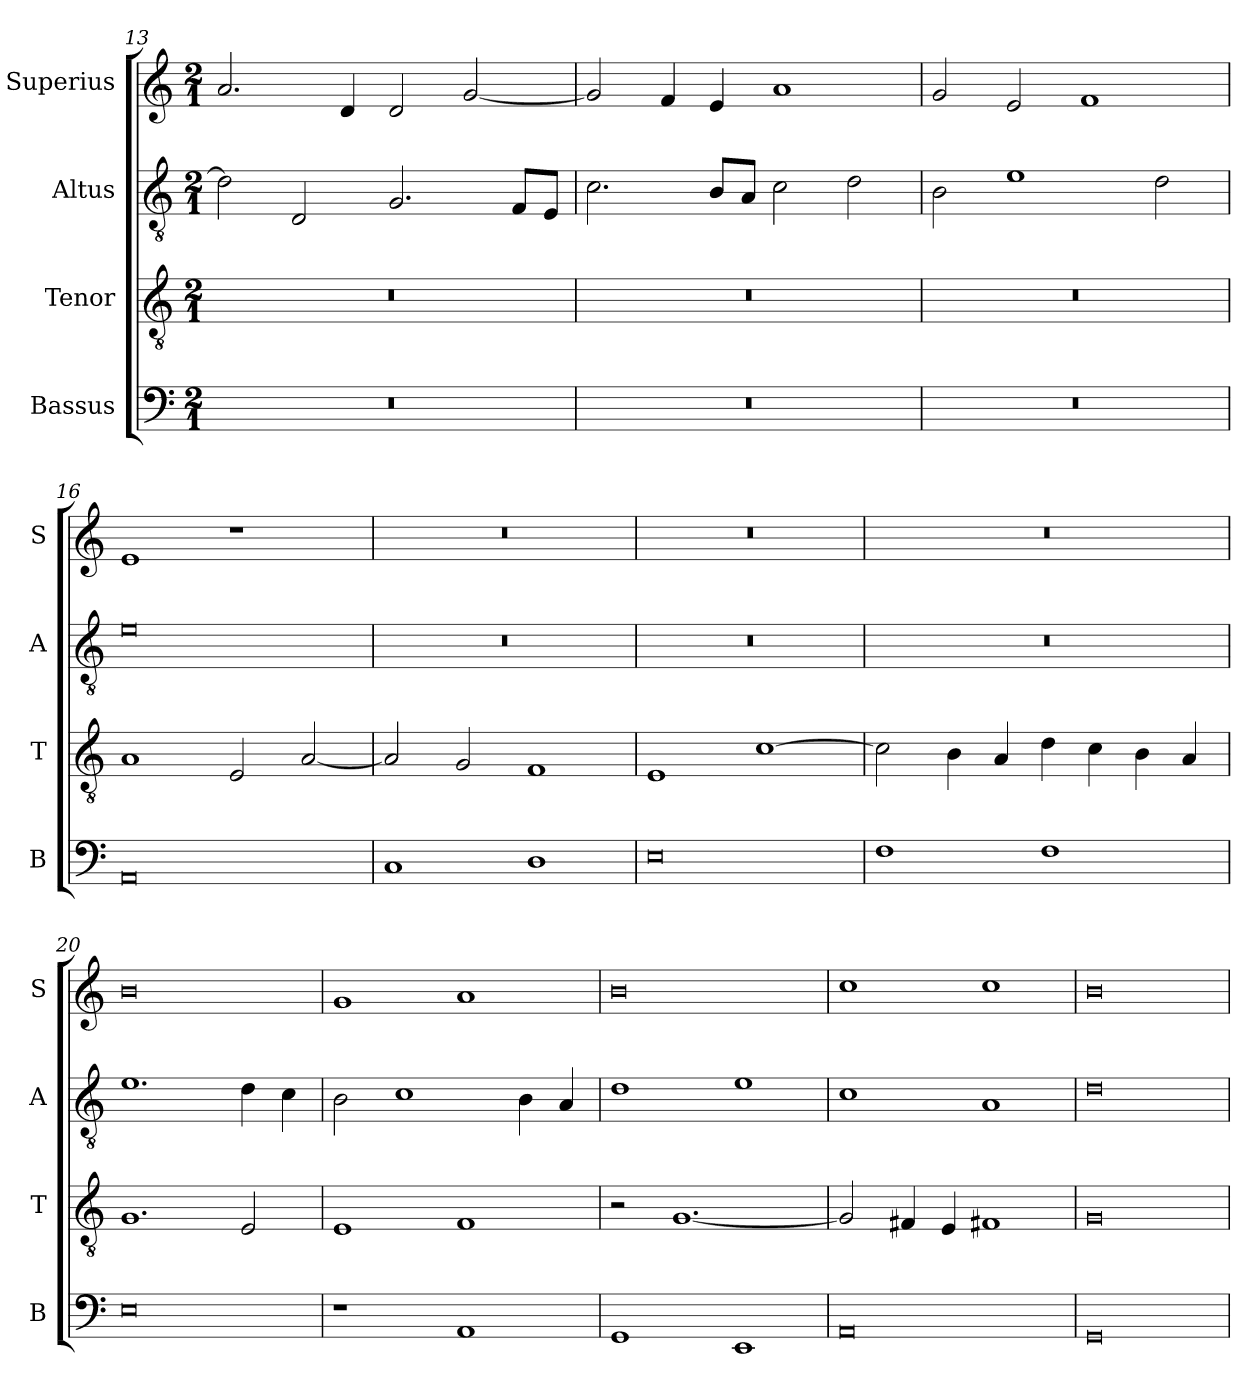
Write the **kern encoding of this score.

**kern	**kern	**kern	**kern
*part4	*part3	*part2	*part1
*staff4	*staff3	*staff2	*staff1
*I"Bassus	*I"Tenor	*I"Altus	*I"Superius
*I'B	*I'T	*I'A	*I'S
*clefF4	*clefGv2	*clefGv2	*clefG2
*k[]	*k[]	*k[]	*k[]
*M2/1	*M2/1	*M2/1	*M2/1
=13	=13	=13	=13
0r	0r	2d\]	2.a/
.	.	2D/	.
.	.	.	4d/
.	.	2.G/	2d/
.	.	.	[2g/
.	.	8F/L	.
.	.	8E/J	.
=14	=14	=14	=14
0r	0r	2.c\	2g/]
.	.	.	4f/
.	.	8B/L	4e/
.	.	8A/J	.
.	.	2c\	1a
.	.	2d\	.
=15	=15	=15	=15
0r	0r	2B\	2g/
.	.	1e	2e/
.	.	.	1f
.	.	2d\	.
=16	=16	=16	=16
0AA	1A	0e	1e
.	2E/	.	1r
.	[2A/	.	.
=17	=17	=17	=17
1C	2A/]	0r	0r
.	2G/	.	.
1D	1F	.	.
=18	=18	=18	=18
0E	1E	0r	0r
.	[1c	.	.
=19	=19	=19	=19
1F	2c\]	0r	0r
.	4B\	.	.
.	4A/	.	.
1F	4d\	.	.
.	4c\	.	.
.	4B\	.	.
.	4A/	.	.
=20	=20	=20	=20
0E	1.G	1.e	0b
.	2E/	4d\	.
.	.	4c\	.
=21	=21	=21	=21
1r	1E	2B\	1g
.	.	1c	.
1AA	1F	.	1a
.	.	4B\	.
.	.	4A/	.
=22	=22	=22	=22
1GG	2r	1d	0b
.	[1.G	.	.
1EE	.	1e	.
=23	=23	=23	=23
0AA	2G/]	1c	1cc
.	4F#X/	.	.
.	4E/	.	.
.	1F#X	1A	1cc
=24	=24	=24	=24
0GG	0G	0d	0b
=	=	=	=
*-	*-	*-	*-
